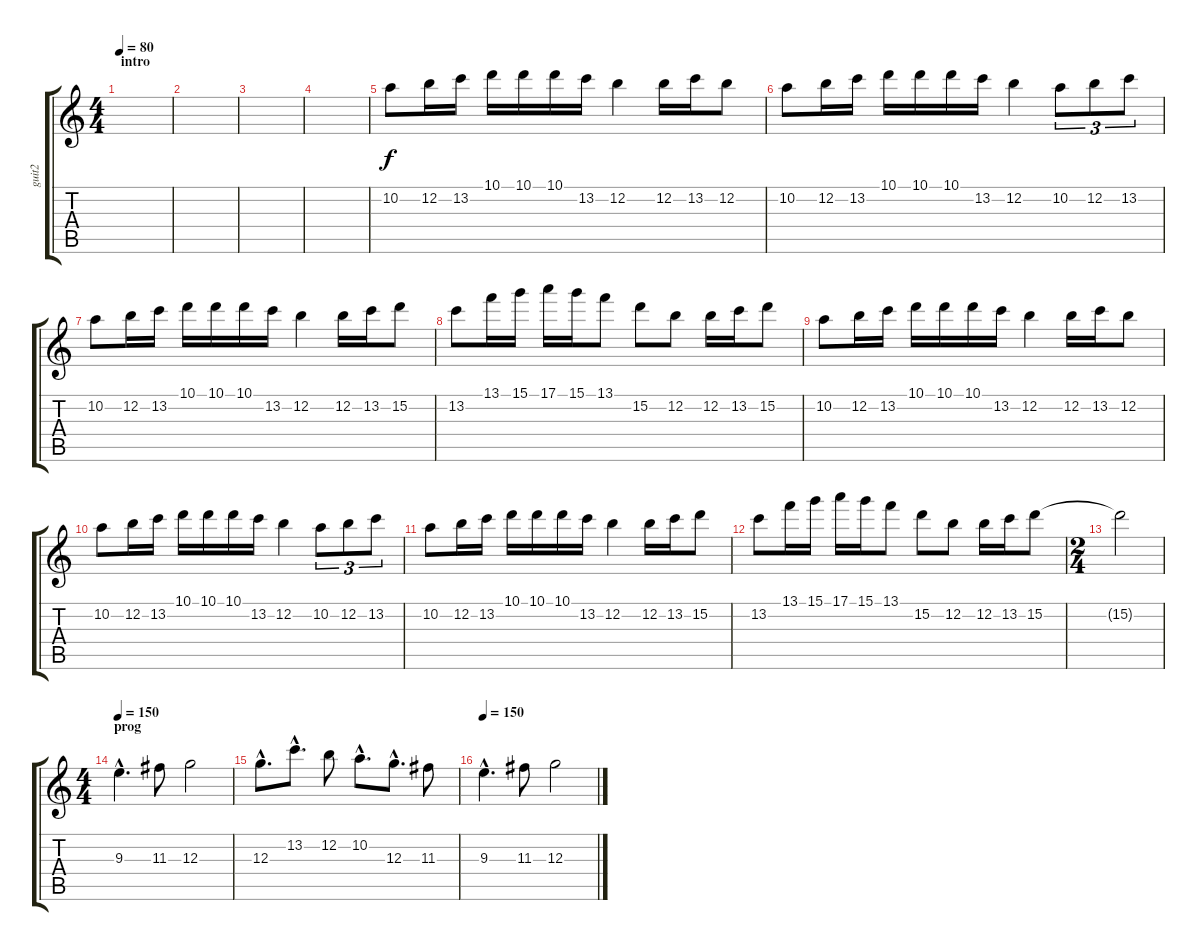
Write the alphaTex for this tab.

\track ("guit2" "guit2") {instrument distortionguitar}
\staff {score tabs}
\tuning (E4 B3 G3 D3 A2 E2) {hide}
\ts (4 4)
\section ("" "intro")
\tempo 80
\clef g2
\ks c
|
|
|
|
10.2.8 12.2.16 13.2.16 10.1.16 10.1.16 10.1.16 13.2.16 12.2.4 12.2.16 13.2.16 12.2.8 |
10.2.8 12.2.16 13.2.16 10.1.16 10.1.16 10.1.16 13.2.16 12.2.4 10.2.8{tu (3 2)} 12.2.8{tu (3 2)} 13.2.8{tu (3 2)} |
10.2.8 12.2.16 13.2.16 10.1.16 10.1.16 10.1.16 13.2.16 12.2.4 12.2.16 13.2.16 15.2.8 |
13.2.8 13.1.16 15.1.16 17.1.16 15.1.16 13.1.8 15.2.8 12.2.8 12.2.16 13.2.16 15.2.8 |
10.2.8 12.2.16 13.2.16 10.1.16 10.1.16 10.1.16 13.2.16 12.2.4 12.2.16 13.2.16 12.2.8 |
10.2.8 12.2.16 13.2.16 10.1.16 10.1.16 10.1.16 13.2.16 12.2.4 10.2.8{tu (3 2)} 12.2.8{tu (3 2)} 13.2.8{tu (3 2)} |
10.2.8 12.2.16 13.2.16 10.1.16 10.1.16 10.1.16 13.2.16 12.2.4 12.2.16 13.2.16 15.2.8 |
13.2.8 13.1.16 15.1.16 17.1.16 15.1.16 13.1.8 15.2.8 12.2.8 12.2.16 13.2.16 15.2.8 |
\ts (2 4)
15.2{t}.2 |
\ts (4 4)
\section ("" "prog")
\tempo 150
9.3{hac}.4{d} 11.3.8 12.3.2 |
12.3{hac}.8{d} 13.2{hac}.8{d} 12.2.8 10.2{hac}.8{d} 12.3{hac}.8{d} 11.3.8 |
\tempo 150
9.3{hac}.4{d} 11.3.8 12.3.2
